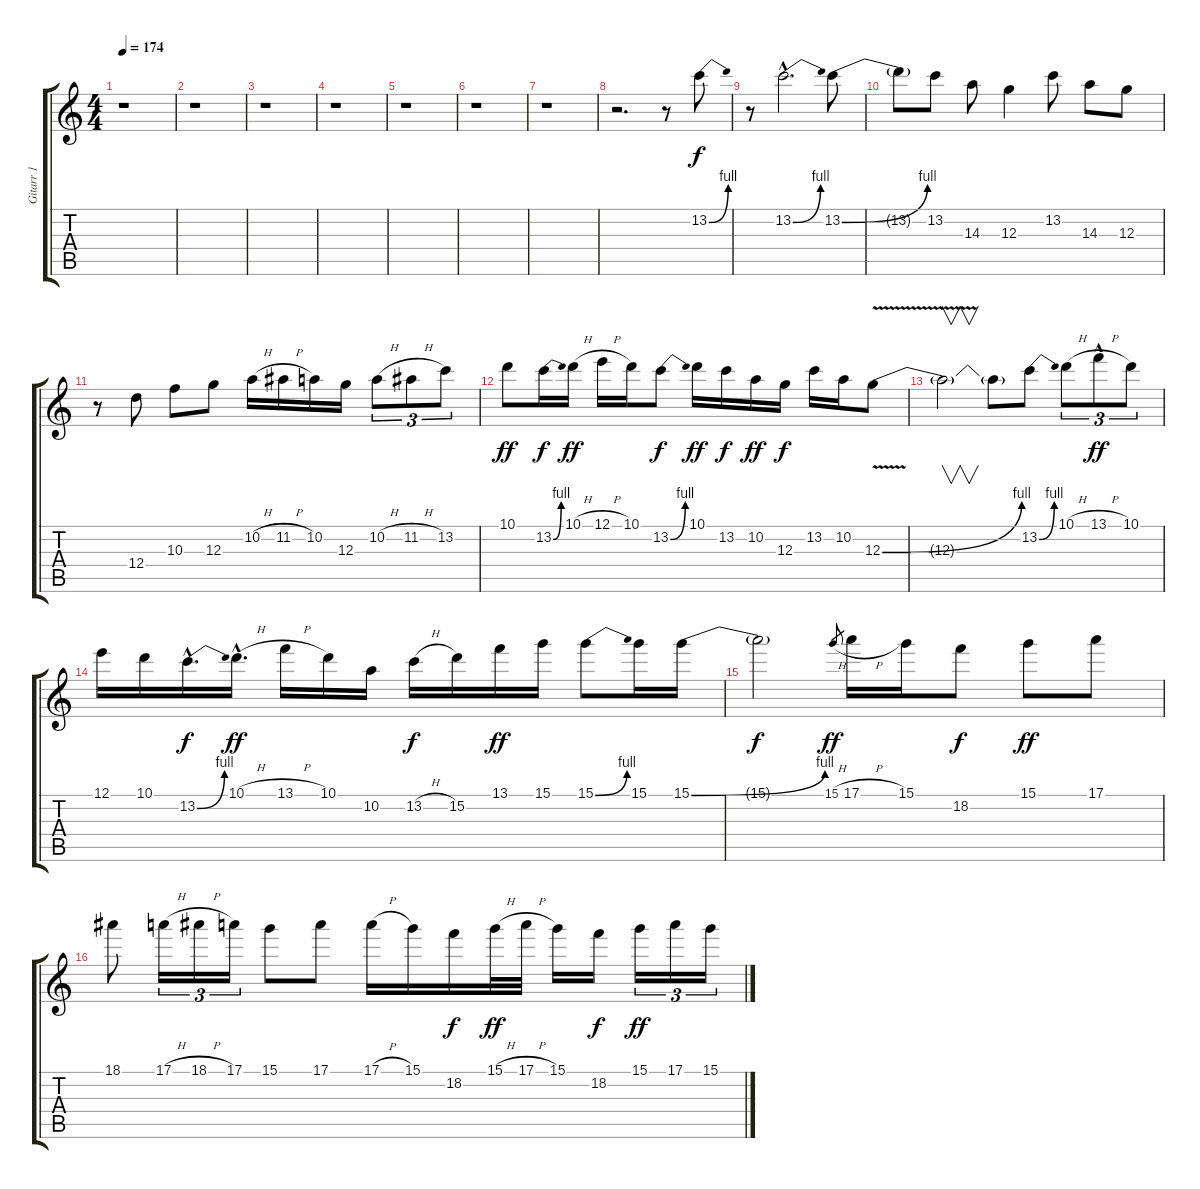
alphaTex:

\track ("Gitarr 1" "Gitarr 1") {instrument overdrivenguitar}
\staff {score tabs}
\tuning (E4 B3 G3 D3 A2 E2) {hide}
\ts (4 4)
\tempo 174
\clef g2
\ks c
r.1{dy f} |
r.1 |
r.1 |
r.1 |
r.1 |
r.1 |
r.1 |
r.2{d} r.8 13.2{be (bend 0 0 60 4)}.8 |
r.8 13.2{be (bend 0 0 60 4) hac}.2{d} 13.2{be (bend 0 0 60 4)}.8 |
13.2{t}.8 13.2.8 14.3.8 12.3.4 13.2.8 14.3.8 12.3.8 |
r.8 12.4.8 10.3.8 12.3.8 10.2{h}.16 11.2{h}.16 10.2.16 12.3.16 10.2{h}.8{tu (3 2)} 11.2{h}.8{tu (3 2)} 13.2.8{tu (3 2)} |
10.1.8{dy ff} 13.2{be (bend 0 0 60 4)}.16{dy f} 10.1{h}.16{dy ff} 12.1{h}.16 10.1.16 13.2{be (bend 0 0 60 4)}.8{dy f} 10.1.16{dy ff} 13.2.16{dy f} 10.2.16{dy ff} 12.3.16{dy f} 13.2.16 10.2.16 12.3{be (bend 0 0 60 4) v}.8 |
12.3{t}.2{v} 12.3{t}.8 13.2{be (bend 0 0 60 4)}.8 10.1{h}.8{tu (3 2)} 13.1{h hac}.8{tu (3 2) dy ff} 10.1.8{tu (3 2)} |
12.1.16 10.1.16 13.2{be (bend 0 0 60 4) hac}.16{d dy f} 10.1{h hac}.16{d dy ff} 13.1{h}.16 10.1.16 10.2.16 13.2{h}.16{dy f} 15.2.16 13.1.16{dy ff} 15.1.16 15.1{be (bend 0 0 60 4)}.8 15.1.16 15.1{be (bend 0 0 60 4)}.16 |
15.1{t}.2{dy f} 15.1{h}.8{gr dy ff} 17.1{h}.16 15.1.16 18.2.8{dy f} 15.1.8{dy ff} 17.1.8 |
18.1.8 17.1{h}.16{tu (3 2)} 18.1{h}.16{tu (3 2)} 17.1.16{tu (3 2)} 15.1.8 17.1.8 17.1{h}.16 15.1.16 18.2.16{dy f} 15.1{h}.32{dy ff} 17.1{h}.32 15.1.16 18.2.16{dy f} 15.1.16{tu (3 2) dy ff} 17.1.16{tu (3 2)} 15.1.16{tu (3 2)}
